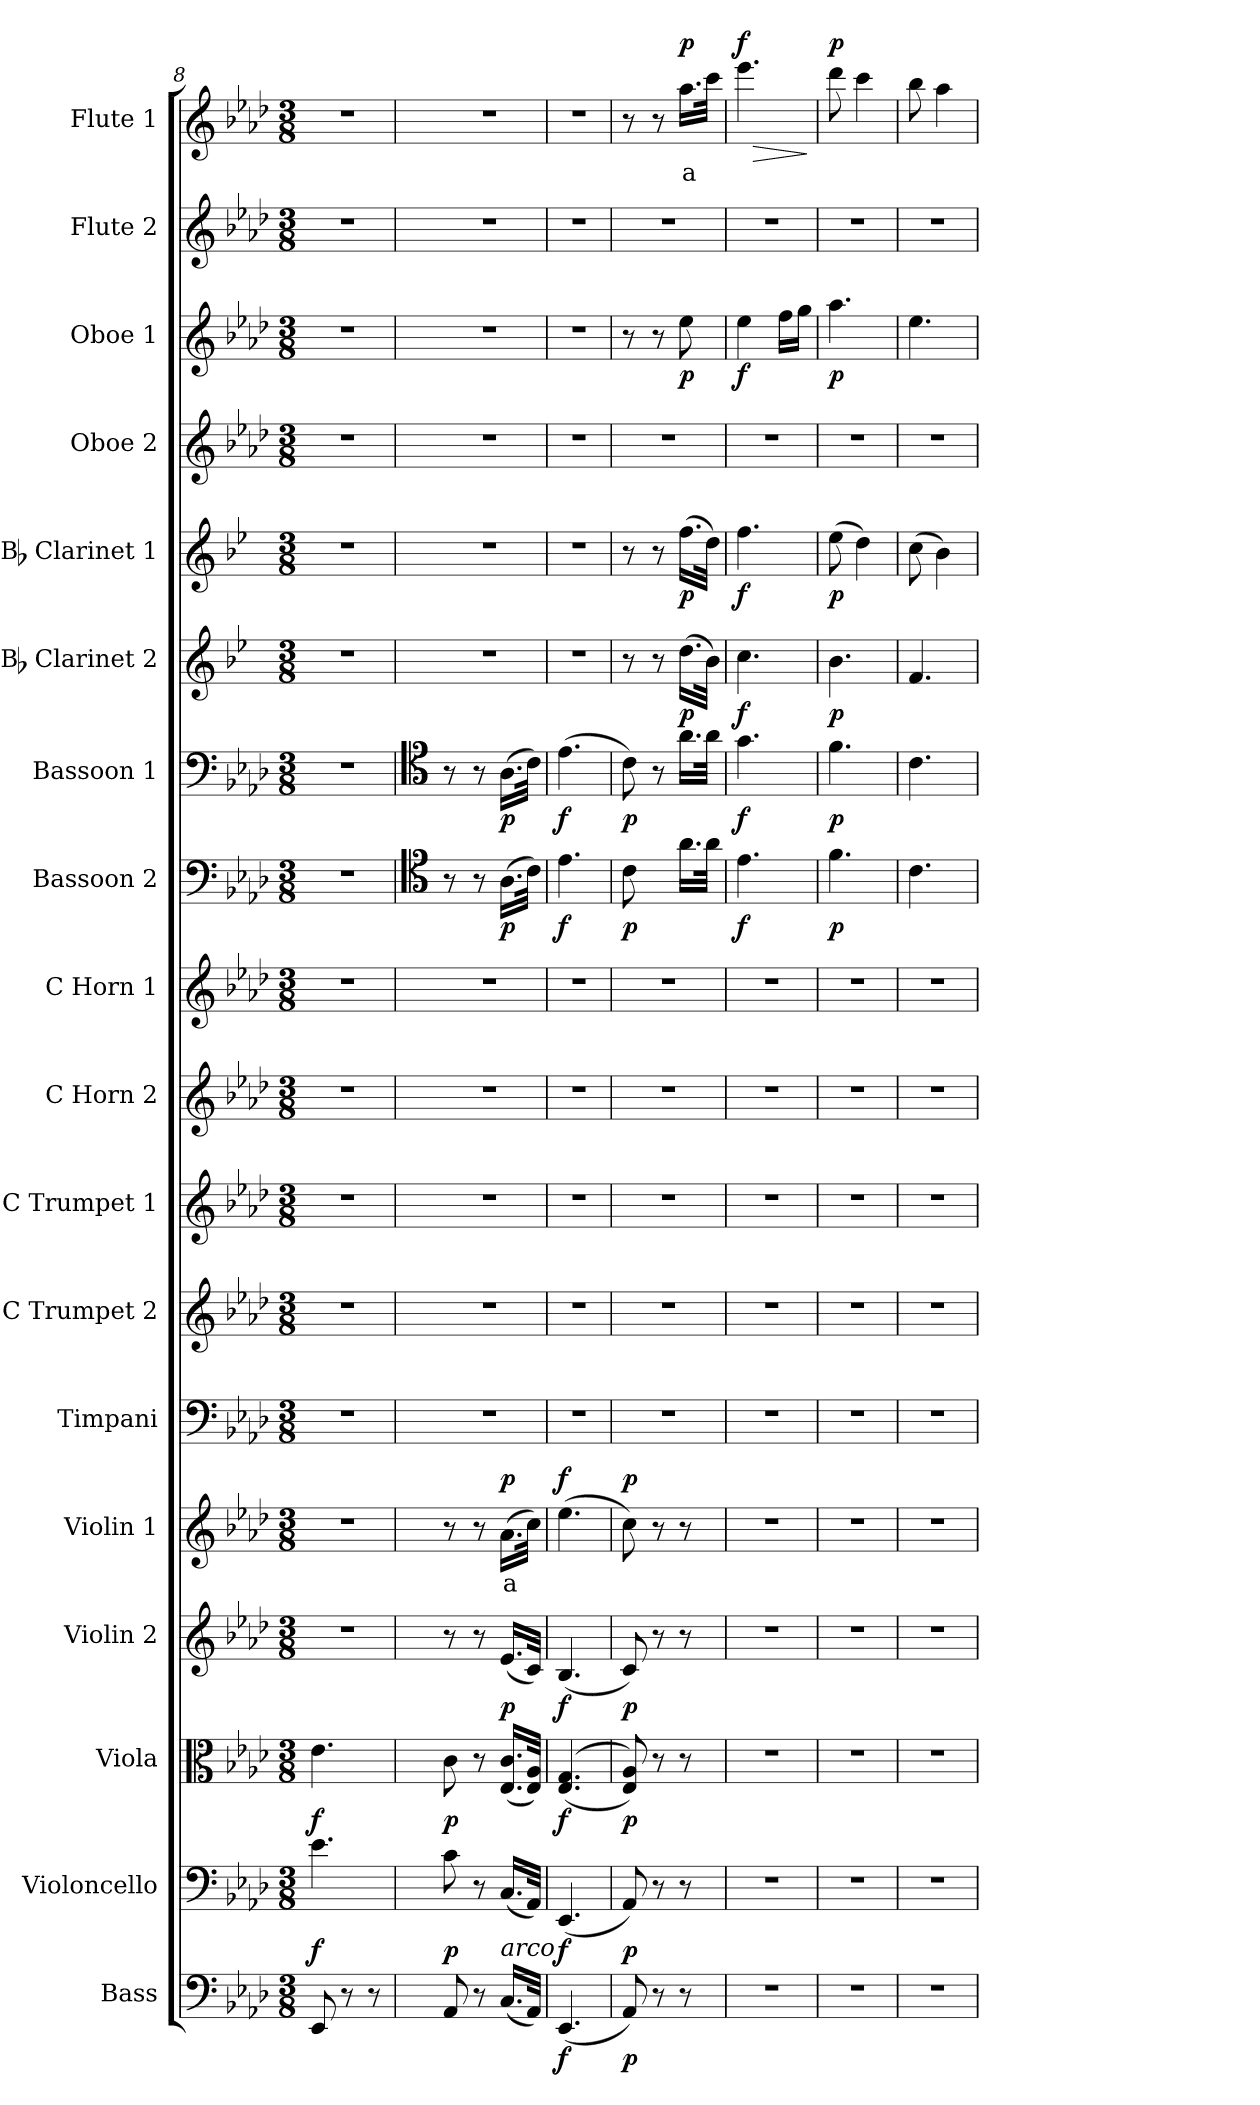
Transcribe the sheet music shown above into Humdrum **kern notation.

**kern	**dynam	**kern	**dynam	**kern	**dynam	**kern	**dynam	**kern	**text	**dynam	**kern	**kern	**kern	**kern	**kern	**kern	**dynam	**kern	**dynam	**kern	**dynam	**kern	**dynam	**kern	**kern	**dynam	**kern	**kern	**text	**dynam
*part18	*part18	*part17	*part17	*part16	*part16	*part15	*part15	*part14	*part14	*part14	*part13	*part12	*part11	*part10	*part9	*part8	*part8	*part7	*part7	*part6	*part6	*part5	*part5	*part4	*part3	*part3	*part2	*part1	*part1	*part1
*staff18	*staff18	*staff17	*staff17	*staff16	*staff16	*staff15	*staff15	*staff14	*staff14	*staff14	*staff13	*staff12	*staff11	*staff10	*staff9	*staff8	*staff8	*staff7	*staff7	*staff6	*staff6	*staff5	*staff5	*staff4	*staff3	*staff3	*staff2	*staff1	*staff1	*staff1
*I"Bass	*	*I"Violoncello	*	*I"Viola	*	*I"Violin 2	*	*I"Violin 1	*	*	*I"Timpani	*I"C Trumpet 2	*I"C Trumpet 1	*I"C Horn 2	*I"C Horn 1	*I"Bassoon 2	*	*I"Bassoon 1	*	*I"Bb Clarinet 2	*	*I"Bb Clarinet 1	*	*I"Oboe 2	*I"Oboe 1	*	*I"Flute 2	*I"Flute 1	*	*
*I'B	*	*I'Vc	*	*I'Vla	*	*I'Vln 2	*	*I'Vln 1	*	*	*I'Timp	*I'Tpt 2	*I'Tpt 1	*I'Hn 2	*I'Hn 1	*I'Bsn 2	*	*I'Bsn 1	*	*I'Cl 2	*	*I'Cl 1	*	*I'Ob 2	*I'Ob 1	*	*I'Fl 2	*I'Fl 1	*	*
*clefF4	*	*clefF4	*	*clefC3	*	*clefG2	*	*clefG2	*	*	*clefF4	*clefG2	*clefG2	*clefG2	*clefG2	*clefF4	*	*clefF4	*	*clefG2	*	*clefG2	*	*clefG2	*clefG2	*	*clefG2	*clefG2	*	*
*ITrd7c12	*	*	*	*	*	*	*	*	*	*	*	*	*	*ITrd7c12	*ITrd7c12	*	*	*	*	*ITrd1c2	*	*ITrd1c2	*	*	*	*	*	*	*	*
*k[b-e-a-d-]	*	*k[b-e-a-d-]	*	*k[b-e-a-d-]	*	*k[b-e-a-d-]	*	*k[b-e-a-d-]	*	*	*k[b-e-a-d-]	*k[b-e-a-d-]	*k[b-e-a-d-]	*k[b-e-a-d-]	*k[b-e-a-d-]	*k[b-e-a-d-]	*	*k[b-e-a-d-]	*	*k[b-e-a-d-]	*	*k[b-e-a-d-]	*	*k[b-e-a-d-]	*k[b-e-a-d-]	*	*k[b-e-a-d-]	*k[b-e-a-d-]	*	*
*M3/8	*	*M3/8	*	*M3/8	*	*M3/8	*	*M3/8	*	*	*M3/8	*M3/8	*M3/8	*M3/8	*M3/8	*M3/8	*	*M3/8	*	*M3/8	*	*M3/8	*	*M3/8	*M3/8	*	*M3/8	*M3/8	*	*
=8	=8	=8	=8	=8	=8	=8	=8	=8	=8	=8	=8	=8	=8	=8	=8	=8	=8	=8	=8	=8	=8	=8	=8	=8	=8	=8	=8	=8	=8	=8
!	!	!	!LO:DY:b	!	!LO:DY:b	!	!	!	!	!	!	!	!	!	!	!	!	!	!	!	!	!	!	!	!	!	!	!	!	!
8EEE-/	.	4.e-\	f	4.e-\	f	4.r	.	4.r	.	.	4.r	4.r	4.r	4.r	4.r	4.r	.	4.r	.	4.r	.	4.r	.	4.r	4.r	.	4.r	4.r	.	.
8r	.	.	.	.	.	.	.	.	.	.	.	.	.	.	.	.	.	.	.	.	.	.	.	.	.	.	.	.	.	.
8r	.	.	.	.	.	.	.	.	.	.	.	.	.	.	.	.	.	.	.	.	.	.	.	.	.	.	.	.	.	.
!!LO:PB:g=z
=9	=9	=9	=9	=9	=9	=9	=9	=9	=9	=9	=9	=9	=9	=9	=9	=9	=9	=9	=9	=9	=9	=9	=9	=9	=9	=9	=9	=9	=9	=9
*	*	*	*	*	*	*	*	*	*	*	*	*	*	*	*	*clefC4	*	*clefC4	*	*	*	*	*	*	*	*	*	*	*	*
!	!	!	!LO:DY:b	!	!LO:DY:b	!	!	!	!	!	!	!	!	!	!	!	!	!	!	!	!	!	!	!	!	!	!	!	!	!
8AAA-/	.	8c\	p	8c\	p	8r	.	8r	.	.	4.r	4.r	4.r	4.r	4.r	8r	.	8r	.	4.r	.	4.r	.	4.r	4.r	.	4.r	4.r	.	.
8r	.	8r	.	8r	.	8r	.	8r	.	.	.	.	.	.	.	8r	.	8r	.	.	.	.	.	.	.	.	.	.	.	.
!LO:TX:a:i:t=arco	!	!	!	!	!	!	!	!	!	!	!	!	!	!	!	!	!	!	!	!	!	!	!	!	!	!	!	!	!	!
!	!	!	!	!	!	!	!LO:DY:b	!	!LO:LY:b:color=#FF0000	!LO:DY:b	!	!	!	!	!	!	!LO:DY:b	!	!LO:DY:b	!	!	!	!	!	!	!	!	!	!	!
(16.CC/LL	.	(16.C/LL	.	(16.E-/ 16.c/LL	.	(16.e-/LL	p	(16.a-\LL	a	p	.	.	.	.	.	(16.A-\LL	p	(16.A-\LL	p	.	.	.	.	.	.	.	.	.	.	.
32AAA-/JJk)	.	32AA-/JJk)	.	32E-/ 32A-/JJk)	.	32c/JJk)	.	32cc\JJk)	.	.	.	.	.	.	.	32c\JJk)	.	32c\JJk)	.	.	.	.	.	.	.	.	.	.	.	.
=10	=10	=10	=10	=10	=10	=10	=10	=10	=10	=10	=10	=10	=10	=10	=10	=10	=10	=10	=10	=10	=10	=10	=10	=10	=10	=10	=10	=10	=10	=10
!	!LO:DY:b	!	!LO:DY:b	!	!LO:DY:b	!	!LO:DY:b	!	!	!LO:DY:b	!	!	!	!	!	!	!LO:DY:b	!	!LO:DY:b	!	!	!	!	!	!	!	!	!	!	!
(4.EEE-/	f	(4.EE-/	f	((4.E-/ 4.G/	f	(4.B-/	f	(4.ee-\	.	f	4.r	4.r	4.r	4.r	4.r	4.e-\	f	(4.e-\	f	4.r	.	4.r	.	4.r	4.r	.	4.r	4.r	.	.
=11	=11	=11	=11	=11	=11	=11	=11	=11	=11	=11	=11	=11	=11	=11	=11	=11	=11	=11	=11	=11	=11	=11	=11	=11	=11	=11	=11	=11	=11	=11
!	!LO:DY:b	!	!LO:DY:b	!	!LO:DY:b	!	!LO:DY:b	!	!	!LO:DY:b	!	!	!	!	!	!	!LO:DY:b	!	!LO:DY:b	!	!	!	!	!	!	!	!	!	!	!
8AAA-/)	p	8AA-/)	p	8E-/ 8A-/))	p	8c/)	p	8cc\)	.	p	4.r	4.r	4.r	4.r	4.r	8c\	p	8c\)	p	8r	.	8r	.	4.r	8r	.	4.r	8r	.	.
8r	.	8r	.	8r	.	8r	.	8r	.	.	.	.	.	.	.	8ryy	.	8r	.	8r	.	8r	.	.	8r	.	.	8r	.	.
!	!	!	!	!	!	!	!	!	!	!	!	!	!	!	!	!	!	!	!	!	!LO:DY:b	!	!LO:DY:b	!	!	!LO:DY:b	!	!	!LO:LY:b:color=#FF0000	!LO:DY:b
8r	.	8r	.	8r	.	8r	.	8r	.	.	.	.	.	.	.	16.a-\LL	.	16.a-\LL	.	(16.cc\LL	p	(16.ee-\LL	p	.	8ee-\	p	.	16.aa-\LL	a	p
.	.	.	.	.	.	.	.	.	.	.	.	.	.	.	.	32a-\JJk	.	32a-\JJk	.	32a-\JJk)	.	32cc\JJk)	.	.	.	.	.	32ccc\JJk	.	.
=12	=12	=12	=12	=12	=12	=12	=12	=12	=12	=12	=12	=12	=12	=12	=12	=12	=12	=12	=12	=12	=12	=12	=12	=12	=12	=12	=12	=12	=12	=12
!	!	!	!	!	!	!	!	!	!	!	!	!	!	!	!	!	!LO:DY:b	!	!LO:DY:b	!	!LO:DY:b	!	!LO:DY:b	!	!	!LO:DY:b	!	!	!	!LO:HP:b
!	!	!	!	!	!	!	!	!	!	!	!	!	!	!	!	!	!	!	!	!	!	!	!	!	!	!	!	!	!	!LO:DY:n=1:b
4.r	.	4.r	.	4.r	.	4.r	.	4.r	.	.	4.r	4.r	4.r	4.r	4.r	4.e-\	f	4.g\	f	4.b-\	f	4.ee-\	f	4.r	4ee-\	f	4.r	4.eee-\	.	> f
.	.	.	.	.	.	.	.	.	.	.	.	.	.	.	.	.	.	.	.	.	.	.	.	.	16ff\LL	.	.	.	.	.
.	.	.	.	.	.	.	.	.	.	.	.	.	.	.	.	.	.	.	.	.	.	.	.	.	16gg\JJ	.	.	.	.	.
.	.	.	.	.	.	.	.	.	.	.	.	.	.	.	.	.	.	.	.	.	.	.	.	.	.	.	.	.	.	]
=13	=13	=13	=13	=13	=13	=13	=13	=13	=13	=13	=13	=13	=13	=13	=13	=13	=13	=13	=13	=13	=13	=13	=13	=13	=13	=13	=13	=13	=13	=13
!	!	!	!	!	!	!	!	!	!	!	!	!	!	!	!	!	!LO:DY:b	!	!LO:DY:b	!	!LO:DY:b	!	!LO:DY:b	!	!	!LO:DY:b	!	!	!	!LO:DY:b
4.r	.	4.r	.	4.r	.	4.r	.	4.r	.	.	4.r	4.r	4.r	4.r	4.r	4.f\	p	4.f\	p	4.a-\	p	(8dd-\	p	4.r	4.aa-\	p	4.r	8ddd-\	.	p
.	.	.	.	.	.	.	.	.	.	.	.	.	.	.	.	.	.	.	.	.	.	4cc\)	.	.	.	.	.	4ccc\	.	.
=14	=14	=14	=14	=14	=14	=14	=14	=14	=14	=14	=14	=14	=14	=14	=14	=14	=14	=14	=14	=14	=14	=14	=14	=14	=14	=14	=14	=14	=14	=14
4.r	.	4.r	.	4.r	.	4.r	.	4.r	.	.	4.r	4.r	4.r	4.r	4.r	4.c\	.	4.c\	.	4.e-/	.	(8b-\	.	4.r	4.ee-\	.	4.r	8bb-\	.	.
.	.	.	.	.	.	.	.	.	.	.	.	.	.	.	.	.	.	.	.	.	.	4a-\)	.	.	.	.	.	4aa-\	.	.
=	=	=	=	=	=	=	=	=	=	=	=	=	=	=	=	=	=	=	=	=	=	=	=	=	=	=	=	=	=	=
*-	*-	*-	*-	*-	*-	*-	*-	*-	*-	*-	*-	*-	*-	*-	*-	*-	*-	*-	*-	*-	*-	*-	*-	*-	*-	*-	*-	*-	*-	*-
